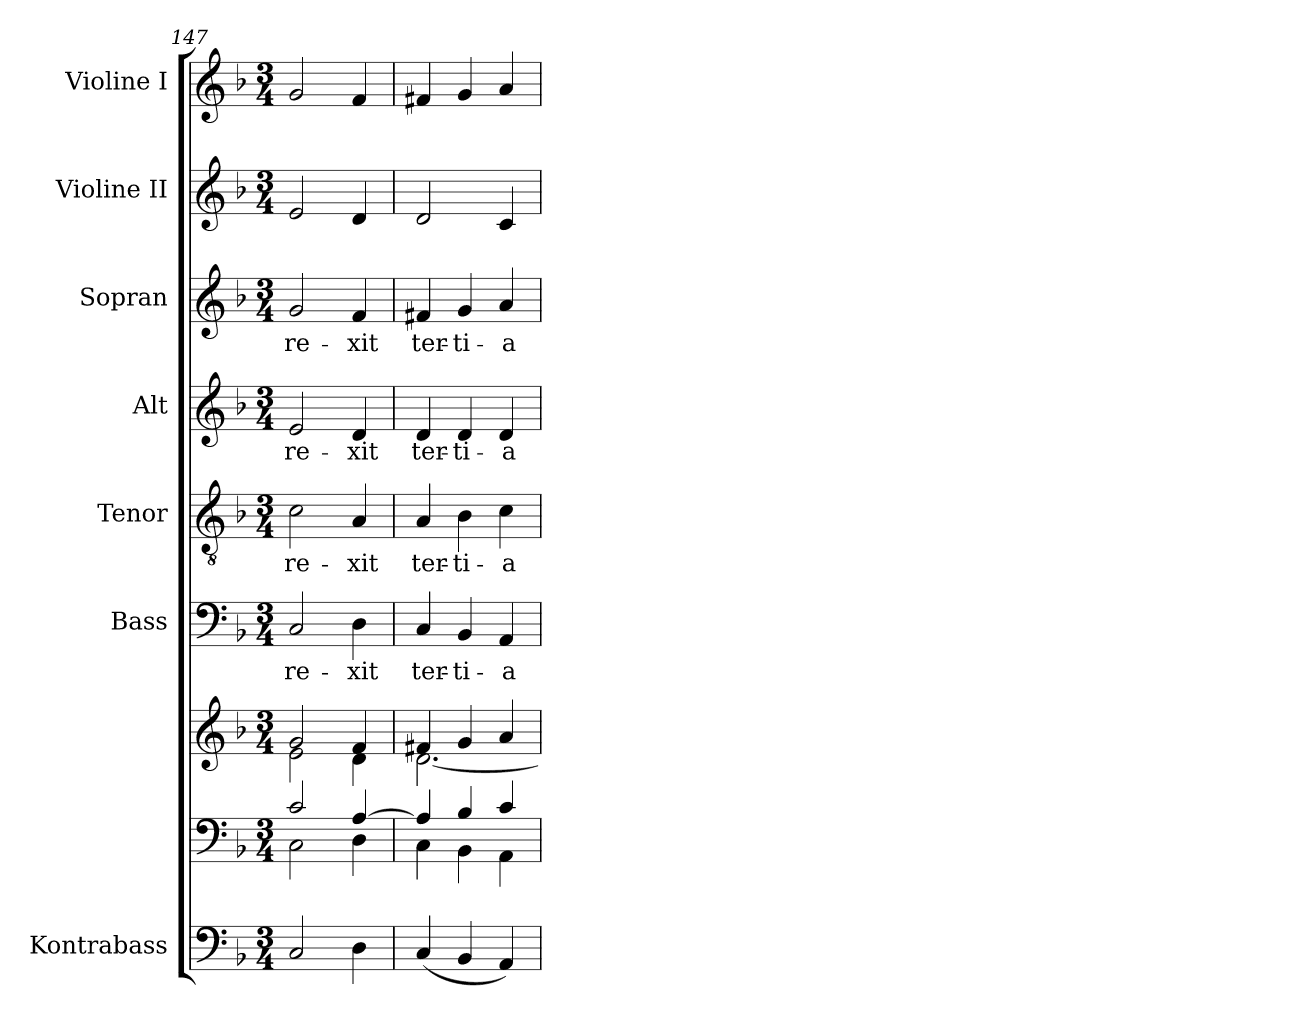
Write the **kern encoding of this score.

**kern	**kern	**kern	**kern	**text	**kern	**text	**kern	**text	**kern	**text	**kern	**kern
*part8	*part7	*part7	*part6	*part6	*part5	*part5	*part4	*part4	*part3	*part3	*part2	*part1
*staff9	*staff8	*staff7	*staff6	*staff6	*staff5	*staff5	*staff4	*staff4	*staff3	*staff3	*staff2	*staff1
*I"Kontrabass	*	*	*I"Bass	*	*I"Tenor	*	*I"Alt	*	*I"Sopran	*	*I"Violine II	*I"Violine I
*I'Kb.	*	*	*I'B.	*	*I'T.	*	*I'A.	*	*I'S.	*	*I'Vl. II	*I'Vl. I
*clefF4	*clefF4	*clefG2	*clefF4	*	*clefGv2	*	*clefG2	*	*clefG2	*	*clefG2	*clefG2
*ITrd7c12	*	*	*	*	*	*	*	*	*	*	*	*
*k[b-]	*k[b-]	*k[b-]	*k[b-]	*	*k[b-]	*	*k[b-]	*	*k[b-]	*	*k[b-]	*k[b-]
*F:	*F:	*F:	*F:	*	*F:	*	*F:	*	*F:	*	*F:	*F:
*M3/4	*M3/4	*M3/4	*M3/4	*	*M3/4	*	*M3/4	*	*M3/4	*	*M3/4	*M3/4
=147	=147	=147	=147	=147	=147	=147	=147	=147	=147	=147	=147	=147
*	*^	*^	*	*	*	*	*	*	*	*	*	*
!	!	!	!	!	!	!LO:LY:b	!	!LO:LY:b	!	!LO:LY:b	!	!LO:LY:b	!	!
2CC/	2c/	2C\	2g/	2e\	2C/	-re-	2c\	-re-	2e/	-re-	2g/	-re-	2e/	2g/
!	!	!	!	!	!	!LO:LY:b	!	!LO:LY:b	!	!LO:LY:b	!	!LO:LY:b	!	!
4DD\	[>4A/	4D\	4f/	4d\	4D\	-xit	4A/	-xit	4d/	-xit	4f/	-xit	4d/	4f/
=148	=148	=148	=148	=148	=148	=148	=148	=148	=148	=148	=148	=148	=148	=148
!	!	!	!	!	!	!LO:LY:b	!	!LO:LY:b	!	!LO:LY:b	!	!LO:LY:b	!	!
(<4CC/	4A/]	4C\	4f#X/	[<2.d\	4C/	ter-	4A/	ter-	4d/	ter-	4f#X/	ter-	2d/	4f#X/
!	!	!	!	!	!	!LO:LY:b	!	!LO:LY:b	!	!LO:LY:b	!	!LO:LY:b	!	!
4BBB-/	4B-/	4BB-\	4g/	.	4BB-/	-ti-	4B-\	-ti-	4d/	-ti-	4g/	-ti-	.	4g/
!	!	!	!	!	!	!LO:LY:b	!	!LO:LY:b	!	!LO:LY:b	!	!LO:LY:b	!	!
4AAA/)	4c/	4AA\	4a/	.	4AA/	-a	4c\	-a	4d/	-a	4a/	-a	4c/	4a/
*	*v	*v	*	*	*	*	*	*	*	*	*	*	*	*
*	*	*v	*v	*	*	*	*	*	*	*	*	*	*
=	=	=	=	=	=	=	=	=	=	=	=	=
*-	*-	*-	*-	*-	*-	*-	*-	*-	*-	*-	*-	*-
